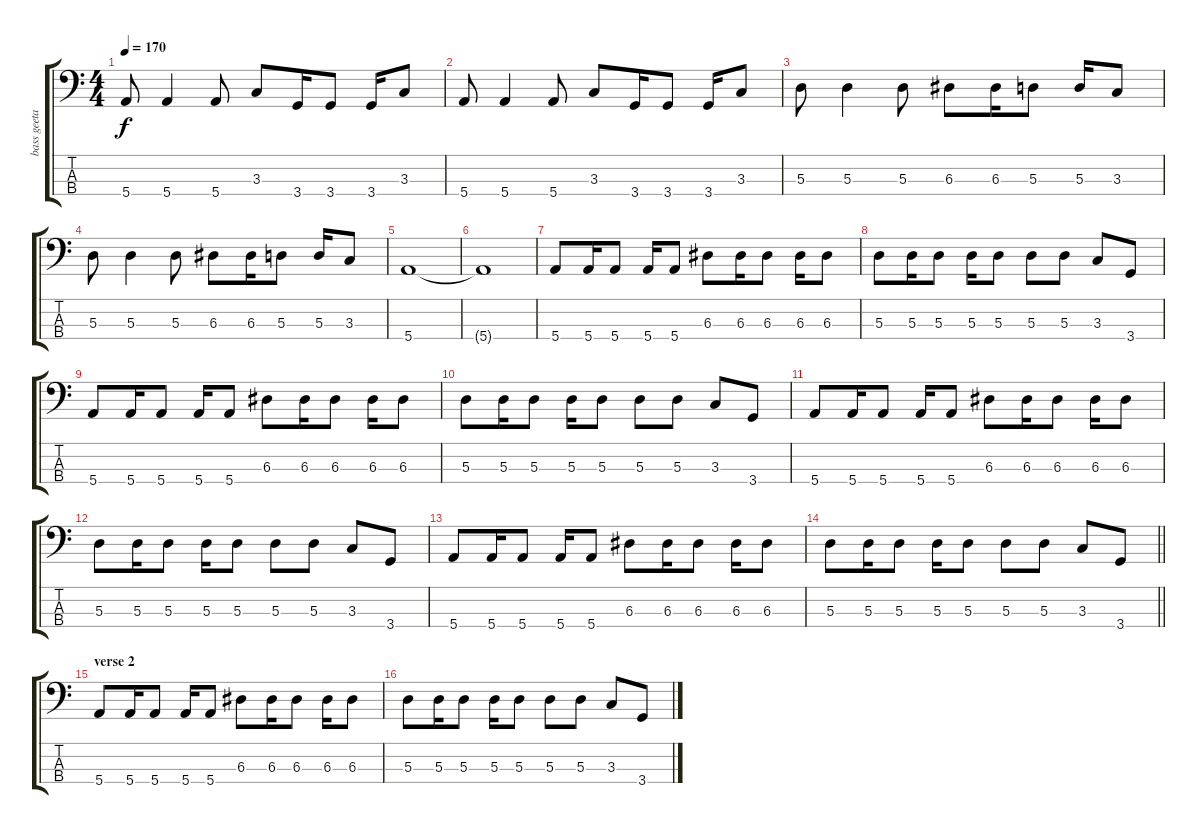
\track ("bass geetar" "bass geeta") {instrument electricbasspick}
\staff {score tabs}
\tuning (G2 D2 A1 E1) {hide}
\ts (4 4)
\tempo 170
\clef f4
\ks c
5.4.8{dy f} 5.4.4 5.4.8 3.3.8 3.4.16 3.4.8 3.4.16 3.3.8 |
5.4.8 5.4.4 5.4.8 3.3.8 3.4.16 3.4.8 3.4.16 3.3.8 |
5.3.8 5.3.4 5.3.8 6.3.8 6.3.16 5.3.8 5.3.16 3.3.8 |
5.3.8 5.3.4 5.3.8 6.3.8 6.3.16 5.3.8 5.3.16 3.3.8 |
5.4.1 |
5.4{t}.1 |
5.4.8 5.4.16 5.4.8 5.4.16 5.4.8 6.3.8 6.3.16 6.3.8 6.3.16 6.3.8 |
5.3.8 5.3.16 5.3.8 5.3.16 5.3.8 5.3.8 5.3.8 3.3.8 3.4.8 |
5.4.8 5.4.16 5.4.8 5.4.16 5.4.8 6.3.8 6.3.16 6.3.8 6.3.16 6.3.8 |
5.3.8 5.3.16 5.3.8 5.3.16 5.3.8 5.3.8 5.3.8 3.3.8 3.4.8 |
5.4.8 5.4.16 5.4.8 5.4.16 5.4.8 6.3.8 6.3.16 6.3.8 6.3.16 6.3.8 |
5.3.8 5.3.16 5.3.8 5.3.16 5.3.8 5.3.8 5.3.8 3.3.8 3.4.8 |
5.4.8 5.4.16 5.4.8 5.4.16 5.4.8 6.3.8 6.3.16 6.3.8 6.3.16 6.3.8 |
\barLineRight lightlight
5.3.8 5.3.16 5.3.8 5.3.16 5.3.8 5.3.8 5.3.8 3.3.8 3.4.8 |
\section ("" "verse 2")
5.4.8 5.4.16 5.4.8 5.4.16 5.4.8 6.3.8 6.3.16 6.3.8 6.3.16 6.3.8 |
5.3.8 5.3.16 5.3.8 5.3.16 5.3.8 5.3.8 5.3.8 3.3.8 3.4.8
